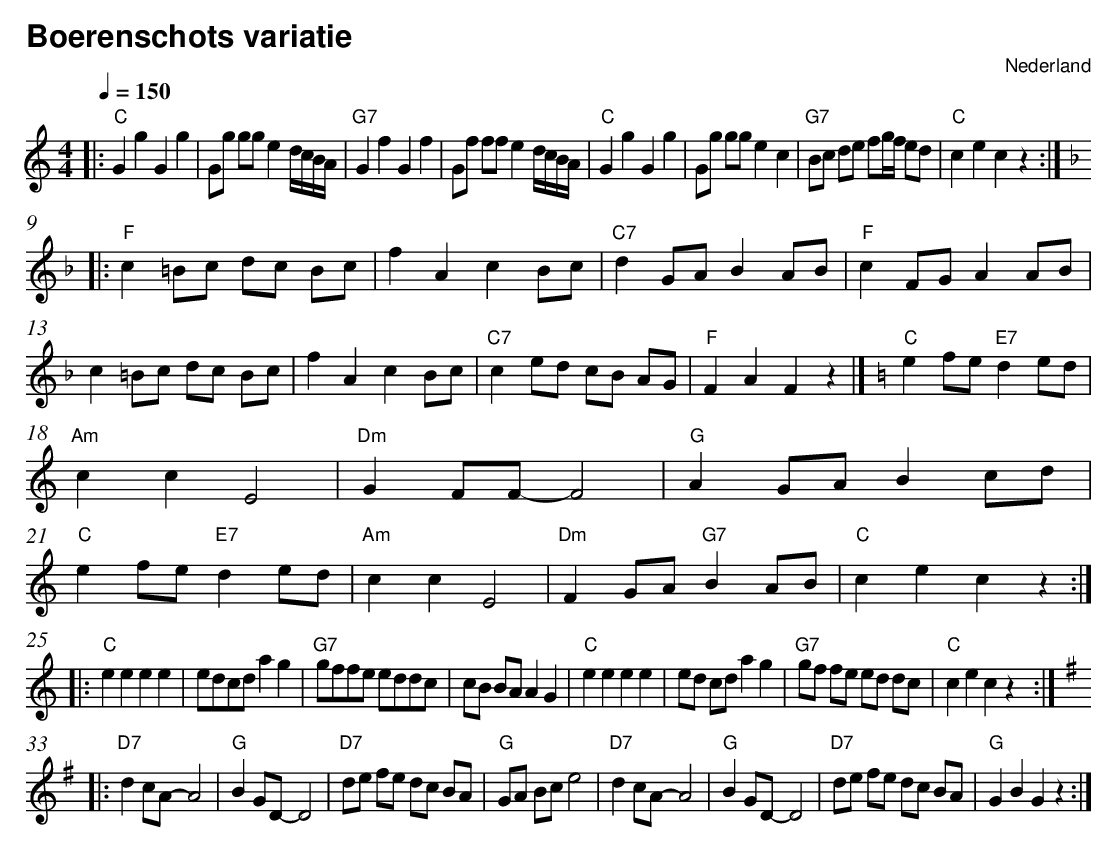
X:1
T:Boerenschots variatie
O:Nederland
M:4/4
L:1/8
Q:1/4=150
K:C
V:1
|:"C" G2 g2 G2 g2 |Gg gg e2 d/c/B/A/ |"G7" G2 f2 G2 f2 |Gf ff e2 d/c/B/A/ |
"C" G2 g2 G2 g2 |Gg gg e2 c2 |"G7" Bc de fg/f/ ed |"C" c2 e2 c2 z2 :|:$
[K:F]
"F" c2 =Bc dc Bc |f2 A2 c2 Bc |"C7" d2 GA B2 AB |"F" c2 FG A2 AB |
c2 =Bc dc Bc |f2 A2 c2 Bc |"C7" c2 ed cB AG |"F" F2 A2 F2 z2 |]
[K:C]
"C" e2 fe "E7" d2 ed |"Am" c2 c2 E4 |"Dm" G2 FF- F4 |"G" A2 GA B2 cd |
"C" e2 fe "E7" d2 ed |"Am" c2 c2 E4 |"Dm" F2 GA "G7" B2 AB |"C" c2 e2 c2 z2 :|:$
"C" e2 e2 e2 e2 |edcd a2 g2 |"G7" gffe eddc |cB BA A2 G2 |
"C" e2 e2 e2 e2 |ed cd a2 g2 |"G7" gf fe ed dc |"C" c2 e2 c2 z2 :|:$
[K:G]
"D7" d2 cA- A4 |"G" B2 GD- D4 |"D7" de fe dc BA |"G" GA Bc e4 |
"D7" d2 cA- A4 |"G" B2 GD- D4 |"D7" de fe dc BA |"G" G2 B2 G2 z2 :|]
